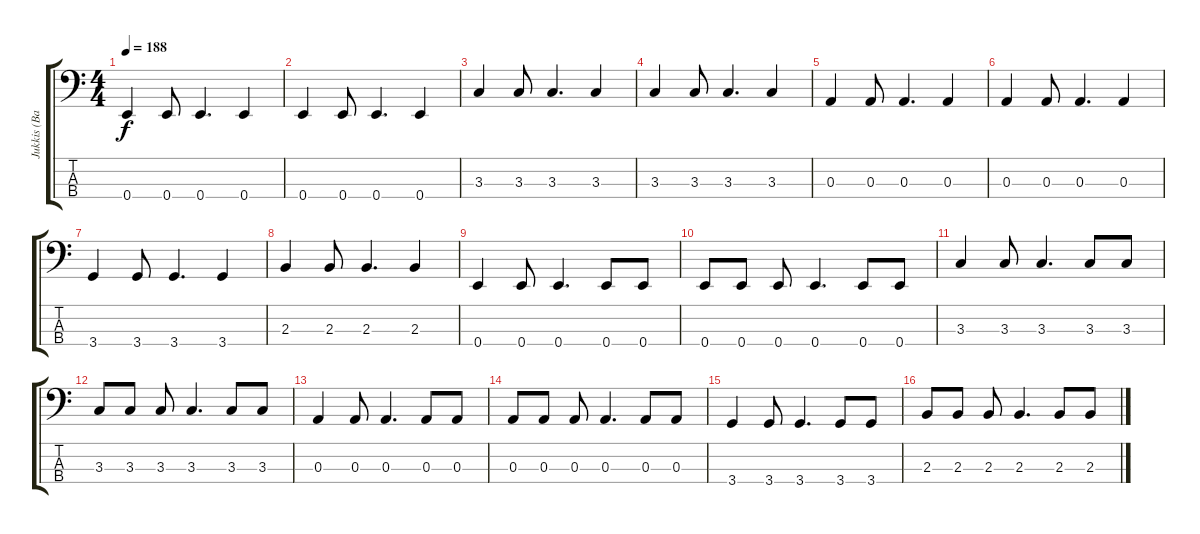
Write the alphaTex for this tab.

\track ("Jukkis (Bass)" "Jukkis (Ba") {instrument electricbassfinger}
\staff {score tabs}
\tuning (G2 D2 A1 E1) {hide}
\ts (4 4)
\tempo 188
\clef f4
\ks c
0.4.4{dy f} 0.4.8 0.4.4{d} 0.4.4 |
0.4.4 0.4.8 0.4.4{d} 0.4.4 |
3.3.4 3.3.8 3.3.4{d} 3.3.4 |
3.3.4 3.3.8 3.3.4{d} 3.3.4 |
0.3.4 0.3.8 0.3.4{d} 0.3.4 |
0.3.4 0.3.8 0.3.4{d} 0.3.4 |
3.4.4 3.4.8 3.4.4{d} 3.4.4 |
2.3.4 2.3.8 2.3.4{d} 2.3.4 |
0.4.4 0.4.8 0.4.4{d} 0.4.8 0.4.8 |
0.4.8 0.4.8 0.4.8 0.4.4{d} 0.4.8 0.4.8 |
3.3.4 3.3.8 3.3.4{d} 3.3.8 3.3.8 |
3.3.8 3.3.8 3.3.8 3.3.4{d} 3.3.8 3.3.8 |
0.3.4 0.3.8 0.3.4{d} 0.3.8 0.3.8 |
0.3.8 0.3.8 0.3.8 0.3.4{d} 0.3.8 0.3.8 |
3.4.4 3.4.8 3.4.4{d} 3.4.8 3.4.8 |
2.3.8 2.3.8 2.3.8 2.3.4{d} 2.3.8 2.3.8
